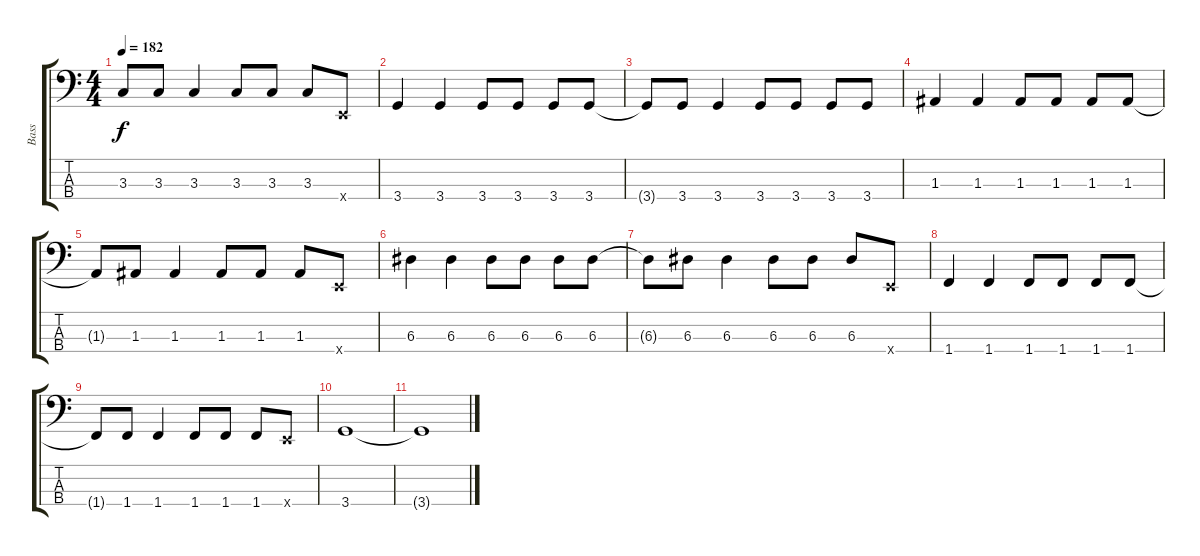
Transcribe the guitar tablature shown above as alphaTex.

\track ("Bass" "Bass") {instrument electricbasspick}
\staff {score tabs}
\tuning (G2 D2 A1 E1) {hide}
\ts (4 4)
\tempo 182
\clef f4
\ks c
3.3{t}.8{dy f} 3.3.8 3.3.4 3.3.8 3.3.8 3.3.8 0.4{x}.8 |
3.4.4 3.4.4 3.4.8 3.4.8 3.4.8 3.4.8 |
3.4{t}.8 3.4.8 3.4.4 3.4.8 3.4.8 3.4.8 3.4.8 |
1.3.4 1.3.4 1.3.8 1.3.8 1.3.8 1.3.8 |
1.3{t}.8 1.3.8 1.3.4 1.3.8 1.3.8 1.3.8 0.4{x}.8 |
6.3.4 6.3.4 6.3.8 6.3.8 6.3.8 6.3.8 |
6.3{t}.8 6.3.8 6.3.4 6.3.8 6.3.8 6.3.8 0.4{x}.8 |
1.4.4 1.4.4 1.4.8 1.4.8 1.4.8 1.4.8 |
1.4{t}.8 1.4.8 1.4.4 1.4.8 1.4.8 1.4.8 0.4{x}.8 |
3.4.1 |
3.4{t}.1
